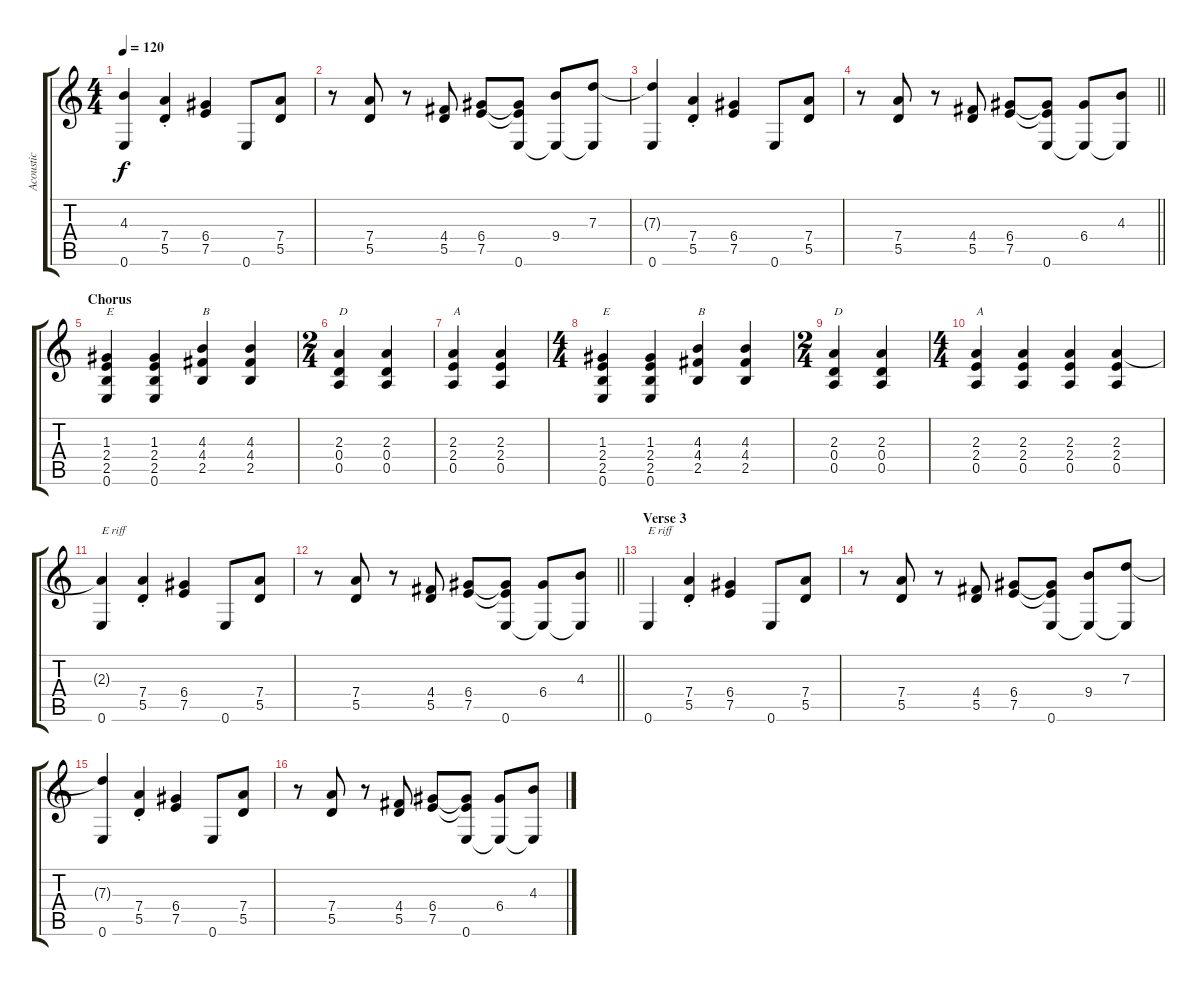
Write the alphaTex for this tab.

\track ("Acoustic" "Acoustic") {instrument acousticguitarsteel}
\staff {score tabs}
\tuning (E4 B3 G3 D3 A2 E2) {hide}
\ts (4 4)
\tempo 120
\clef g2
\ks c
(4.3{t} 0.6).4{dy f} (7.4{st} 5.5{st}).4 (6.4 7.5).4 0.6.8 (7.4 5.5).8 |
r.8 (7.4 5.5).8 r.8 (4.4 5.5).8 (6.4 7.5).8 (6.4{t} 7.5{t} 0.6).8 (9.4 0.6{t}).8 (7.3 0.6{t}).8 |
(7.3{t} 0.6).4 (7.4{st} 5.5{st}).4 (6.4 7.5).4 0.6.8 (7.4 5.5).8 |
\barLineRight lightlight
r.8 (7.4 5.5).8 r.8 (4.4 5.5).8 (6.4 7.5).8 (6.4{t} 7.5{t} 0.6).8 (6.4 0.6{t}).8 (4.3 0.6{t}).8 |
\section ("" "Chorus")
(1.3 2.4 2.5 0.6).4{txt "E"} (1.3 2.4 2.5 0.6).4 (4.3 4.4 2.5).4{txt "B"} (4.3 4.4 2.5).4 |
\ts (2 4)
(2.3 0.4 0.5).4{txt "D"} (2.3 0.4 0.5).4 |
(2.3 2.4 0.5).4{txt "A"} (2.3 2.4 0.5).4 |
\ts (4 4)
(1.3 2.4 2.5 0.6).4{txt "E"} (1.3 2.4 2.5 0.6).4 (4.3 4.4 2.5).4{txt "B"} (4.3 4.4 2.5).4 |
\ts (2 4)
(2.3 0.4 0.5).4{txt "D"} (2.3 0.4 0.5).4 |
\ts (4 4)
(2.3 2.4 0.5).4{txt "A"} (2.3 2.4 0.5).4 (2.3 2.4 0.5).4 (2.3 2.4 0.5).4 |
(2.3{t} 0.6).4{txt "E riff"} (7.4{st} 5.5{st}).4 (6.4 7.5).4 0.6.8 (7.4 5.5).8 |
\barLineRight lightlight
r.8 (7.4 5.5).8 r.8 (4.4 5.5).8 (6.4 7.5).8 (6.4{t} 7.5{t} 0.6).8 (6.4 0.6{t}).8 (4.3 0.6{t}).8 |
\section ("" "Verse 3")
0.6.4{txt "E riff"} (7.4{st} 5.5{st}).4 (6.4 7.5).4 0.6.8 (7.4 5.5).8 |
r.8 (7.4 5.5).8 r.8 (4.4 5.5).8 (6.4 7.5).8 (6.4{t} 7.5{t} 0.6).8 (9.4 0.6{t}).8 (7.3 0.6{t}).8 |
(7.3{t} 0.6).4 (7.4{st} 5.5{st}).4 (6.4 7.5).4 0.6.8 (7.4 5.5).8 |
r.8 (7.4 5.5).8 r.8 (4.4 5.5).8 (6.4 7.5).8 (6.4{t} 7.5{t} 0.6).8 (6.4 0.6{t}).8 (4.3 0.6{t}).8
